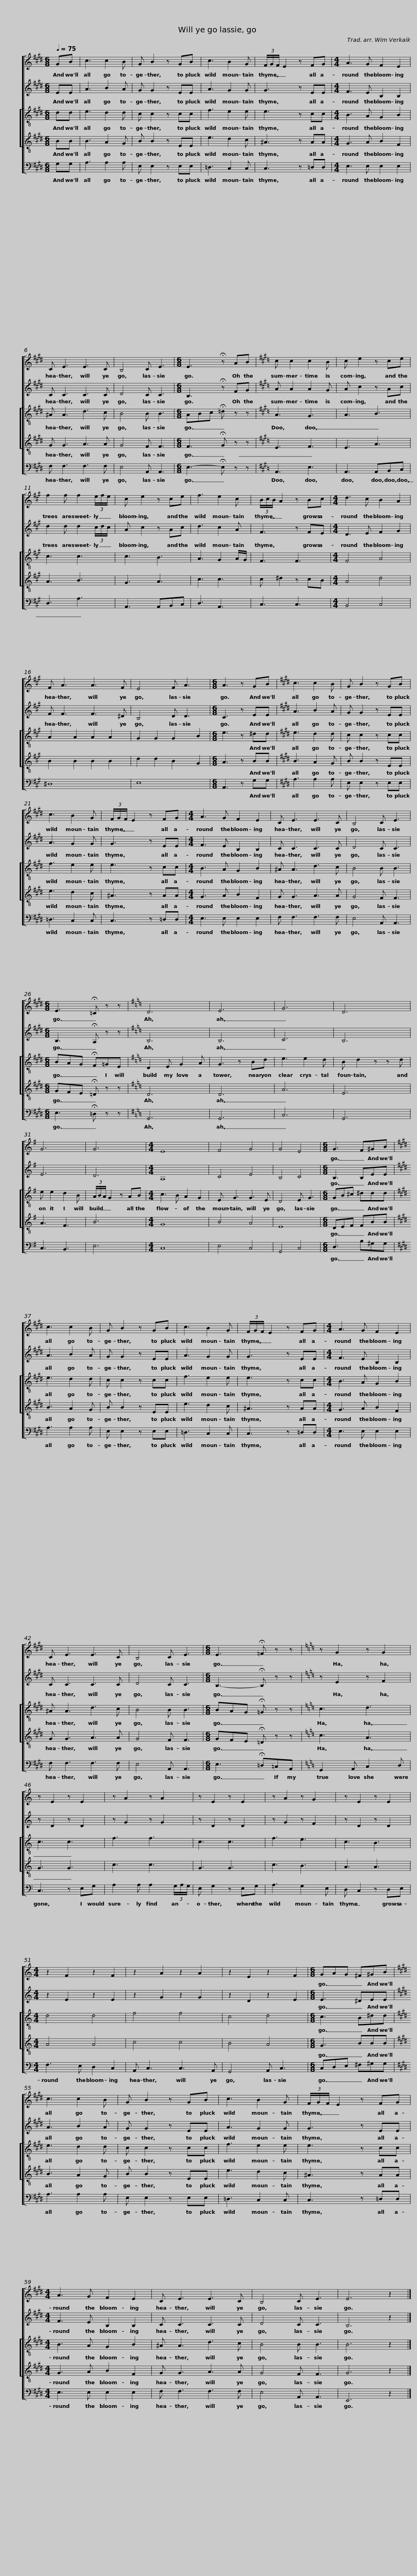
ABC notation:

X:1
%%score [ 1 2 [ 3 4 ] 5 ]
L:1/8
Q:1/4=75
M:6/8
I:linebreak $
K:E
V:1 treble
V:2 treble
V:3 treble-8
V:4 treble-8
V:5 bass
V:1
 GB | c3 c2 B | G B2 z GB | c3 B2 G | (3F/G/F/ E2 z FG |$ %5
[M:4/4] A3 G F2 E2 | C E3 E3 C | B,4 C E3 |[M:6/8] E3 !fermata!z AB |[K:A] c c2 c2 B |$ %10
 c e2 z ce | f2 f f2 (3e/f/e/ | c e2 z ce | f3 e2 c | (3B/c/B/ A2 z Bc |$ %15
[M:4/4] d3 c B2 A2 | F A3 A3 F | E4 F A3 |[M:6/8] A3 z GB |[K:E] c3 c2 B |$ %20
 G B2 z GB | c3 B2 G | (3F/G/F/ E2 z FG |[M:4/4] A3 G F2 E2 | C E3 E3 C |$ %25
 B,4 C E3 |[M:6/8] E3 !fermata!=C z z |[K:G] D6 | E6 | G6 |$ %30
 D6 | G6 | G6 |[M:4/4] E8 | F4 G4 |$ %35
 G4 E4 |[M:6/8] G3 F^GB |[K:E] c3 c2 B | G B2 z GB | c3 B2 G |$ %40
 (3F/G/F/ E2 z FG |[M:4/4] A3 G F2 E2 | C E3 E3 C | B,4 C E3 |$[M:6/8] E3 !fermata!=F z z | %45
[K:C] z G2 z G2 | z E2 z E2 | z A2 z A2 | z E2 z E2 |$ z A2 z G2 | %50
 z E2 z E2 |[M:4/4] z2 F2 z2 F2 | z2 A2 z2 A2 | z2 E2 z2 F2 |$[M:6/8] GAG ^F^GB | %55
[K:E] c3 c2 B | G B2 z GB | c3 B2 G |$ (3F/G/F/ E2 z FG |[M:4/4] A3 G F2 E2 | %60
 C E3 E3 C | B,4 C E3 | E6 z2 |] %63
V:2
 EE | A3 B2 A | G G2 z EE | A3 G2 G | G3 z EE |$ %5
[M:4/4] F3 E B,2 B,2 | C C3 C3 C | D4 C C3 |[M:6/8] B,3 !fermata!z FG |[K:A] A A2 A2 G |$ %10
 A c2 z Ac | d2 d d2 (3c/d/c/ | A c2 z Ac | d3 c2 A | F3 z FE |$ %15
[M:4/4] D3 E F2 G2 | F F3 F3 ^D | B,4 D D3 |[M:6/8] C3 z EE |[K:E] A3 B2 A |$ %20
 G G2 z EE | A3 G2 G | G3 z EE |[M:4/4] F3 E B,2 B,2 | C C3 C3 C |$ %25
 D4 C C3 |[M:6/8] B,3 !fermata!A, z z |[K:G] B,6 | B,6 | C6 |$ %30
 B,6 | E6 | D6 |[M:4/4] A,8 | C4 E4 |$ %35
 B,4 C4 |[M:6/8] B,3 B,EE |[K:E] A3 B2 A | G G2 z EE | A3 G2 G |$ %40
 G3 z EE |[M:4/4] F3 E B,2 B,2 | C C3 C3 C | D4 C C3 |$[M:6/8] B,3- !fermata!B, z z | %45
[K:C] z E2 z F2 | z D2 z D2 | z G2 z G2 | z D2 z D2 |$ z G2 z F2 | %50
 z D2 z D2 |[M:4/4] z2 E2 z2 E2 | z2 G2 z2 G2 | z2 D2 z2 E2 |$[M:6/8] E3 ^DEE | %55
[K:E] A3 B2 A | G G2 z EE | A3 G2 G |$ G3 z EE |[M:4/4] F3 E B,2 B,2 | %60
 C C3 C3 C | D4 C C3 | B,6 z2 |] %63
V:3
 dd | e3 d2 d | c c2 z cc | f3 e2 e | e3 z cc |$ %5
[M:4/4] B3 A G2 B2 | ^A A3 d3 c | B4 B B3 |[M:6/8] ABc !fermata!=d z z |[K:A] A3 G3 |$ %10
 A3 B3 | c3 c3 | c3 B3 | A3 G2 A/G/ | F3 F3 |$ %15
[M:4/4] F4 A4 | A2 A2 A2 A2 | G2 G2 G2 B2 |[M:6/8] e3 z ^dd |[K:E] e3 d2 d |$ %20
 c c2 z cc | f3 e2 e | e3 z cc |[M:4/4] B3 A G2 B2 | ^A A3 d3 c |$ %25
 B4 B B3 |[M:6/8] BAG !fermata!F=GE |[K:G] D2 E G2 A | G3 z Bd | e3 e2 d |$ %30
 B d2 z z d | e e2 d2 B | (3A/B/A/ G2 z AB |[M:4/4] c3 B A2 G2 | E G3 G3 E |$ %35
 D4 E G3 |[M:6/8] GB^c ^ddd |[K:E] e3 d2 d | c c2 z cc | f3 e2 e |$ %40
 e3 z cc |[M:4/4] B3 A G2 B2 | ^A A3 d3 c | B4 B B3 |$[M:6/8] BAG !fermata!=G z z | %45
[K:C] c3 d3 | c3 c3 | f3 f3 | c3 c3 |$ f3 e3 | %50
 c3 B3 |[M:4/4] d4 d4 | f4 f4 | c4 d4 |$[M:6/8] c3 B^dd | %55
[K:E] e3 d2 d | c c2 z cc | f3 e2 e |$ e3 z cc |[M:4/4] B3 A G2 B2 | %60
 ^A A3 d3 c | B4 B B3 | B6 z2 |] %63
V:4
 BB | B3 A2 G | B B2 z EE | e3 d2 c | ^A3 z AA |$ %5
[M:4/4] G3 A B2 F2 | G G3 A3 A | G4 F F3 |[M:6/8] F3 !fermata!G z z |[K:A] E3 F3 |$ %10
 E3 A3 | A3 B3 | G3 A3 | c3 c3 | c ^d2 z cB |$ %15
[M:4/4] A4 d4 | B2 B2 B2 B2 | d2 d2 B2 G2 |[M:6/8] A3 z BB |[K:E] B3 A2 G |$ %20
 B B2 z EE | e3 d2 c | ^A3 z AA |[M:4/4] G3 A B2 F2 | G G3 A3 A |$ %25
 G4 F F3 |[M:6/8] GFE !fermata!=D z z |[K:G] D6 | D6 | A6 |$ %30
 E6 | A3 F3 | B6 |[M:4/4] G8 | B4 A4 |$ %35
 E8 |[M:6/8] DEF FBB |[K:E] B3 A2 G | B B2 z EE | e3 d2 c |$ %40
 ^A3 z AA |[M:4/4] G3 A B2 F2 | G G3 A3 A | G4 F F3 |$[M:6/8] GFE !fermata!=D z z | %45
[K:C] c3 A3 | G3 G3 | c3 c3 | G3 G3 |$ c3 B3 | %50
 A3 A3 |[M:4/4] A4 A4 | c4 c4 | B4 A4 |$[M:6/8] G3 BBB | %55
[K:E] B3 A2 G | B B2 z EE | e3 d2 c |$ ^A3 z AA |[M:4/4] G3 A B2 F2 | %60
 G G3 A3 A | G4 F F3 | G6 z2 |] %63
V:5
 G,G, | A,3 A,2 A, | E, E,2 z E,E, | =D,3 C,2 C, | C,3 z =D,D, |$ %5
[M:4/4] E,3 E, E,2 E,2 | F, F,3 F,3 F, | E,4 A,, A,,3 |[M:6/8] E,3- !fermata!E, z z |[K:A] A,,3 E,3 |$ %10
 A,,3 A,,B,,C, | D,3 A,3 | A,,3 A,,B,,C, | D,3 A,,3 | C,3 C,3 |$ %15
[M:4/4] B,,4 C,4 | ^D,8 | E,8 |[M:6/8] A,,3 z G,G, |[K:E] A,3 A,2 A, |$ %20
 E, E,2 z E,E, | =D,3 C,2 C, | C,3 z =D,D, |[M:4/4] E,3 E, E,2 E,2 | F, F,3 F,3 F, |$ %25
 E,4 A,, A,,3 |[M:6/8] E,3 !fermata!=D, z z |[K:G] G,,6 | G,,6 | C,6 |$ %30
 G,,6 | C,3 B,,3 | E,6 |[M:4/4] C,8 | E,4 C,4 |$ %35
 G,,4 C,4 |[M:6/8] D,3 B,^G,G, |[K:E] A,3 A,2 A, | E, E,2 z E,E, | =D,3 C,2 C, |$ %40
 C,3 z =D,D, |[M:4/4] E,3 E, E,2 E,2 | F, F,3 F,3 F, | E,4 A,, A,,3 |$[M:6/8] E,3 !fermata!=D,=C,A,, | %45
[K:C] G,,2 A,, C,2 D, | C,3 z E,G, | A,2 A, A,2 (3G,/A,/G,/ | E, G,2 z E,G, |$ A,3 G,2 E, | %50
 D, C,2 z D,E, |[M:4/4] F,3 E, D,2 C,2 | A,, C,3 C,3 A,, | G,,4 A,, C,3 |$[M:6/8] C,D,E, ^F,^G,G, | %55
[K:E] A,3 A,2 A, | E, E,2 z E,E, | =D,3 C,2 C, |$ C,3 z =D,D, |[M:4/4] E,3 E, E,2 E,2 | %60
 F, F,3 F,3 F, | E,4 A,, A,,3 | E,,6 z2 |] %63
